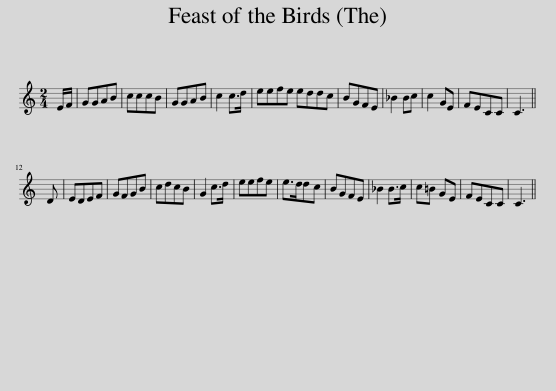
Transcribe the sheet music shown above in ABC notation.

X:1
L:1/8
M:2/4
I:linebreak $
K:C
V:1 treble
V:1
 E/F/ | GGAB | cccB | GGAB | c2 c>d | %5
 eefe eddc | BGFE | _B2 Bc | c2 GE | FECC | %10
 C3 ||$ D | EDEF | GFGB | cdcB | %15
 G2 c>d | eefe | e>ddc | BGFE | _B2 B>c | %20
 c=B GE | FECC | C3 || %23
